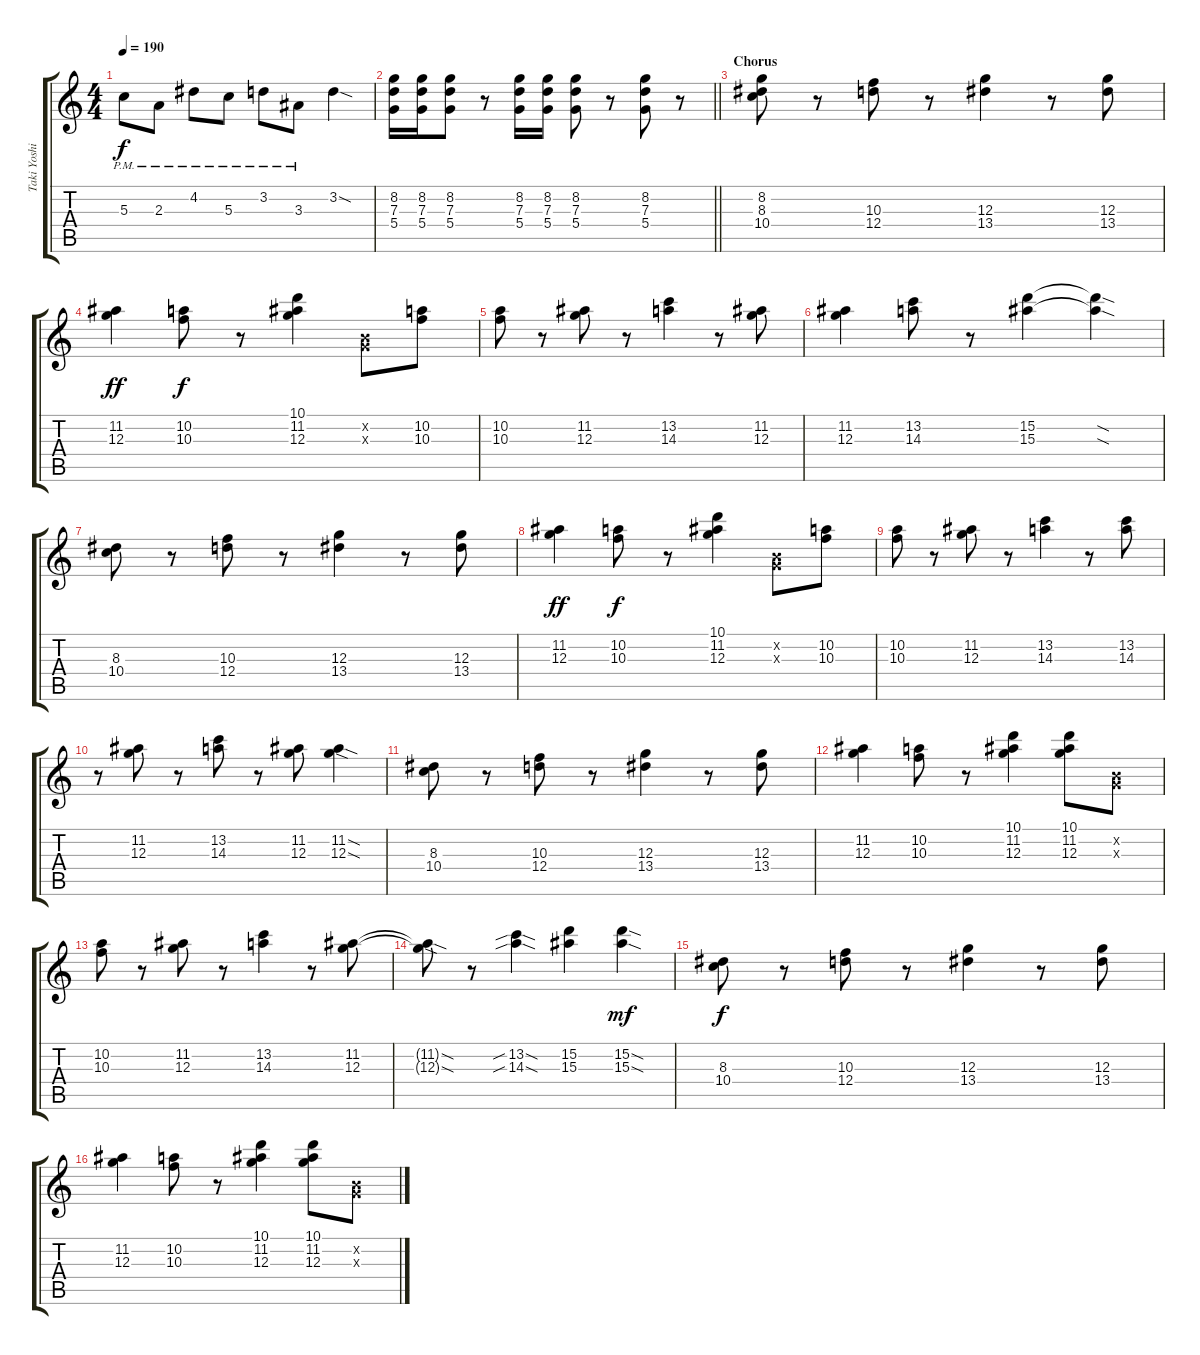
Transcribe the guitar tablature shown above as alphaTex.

\track ("Taki Yoshimitsu" "Taki Yoshi") {instrument distortionguitar}
\staff {score tabs}
\tuning (E4 B3 G3 D3 A2 D2) {hide}
\ts (4 4)
\tempo 190
\clef g2
\ks c
5.3{pm}.8{dy f} 2.3{pm}.8 4.2{pm}.8 5.3{pm}.8 3.2{pm}.8 3.3{pm}.8 3.2{sod}.4 |
\barLineRight lightlight
(8.2 7.3 5.4).16{balance 16} (8.2 7.3 5.4).16 (8.2 7.3 5.4).8 r.8 (8.2 7.3 5.4).16 (8.2 7.3 5.4).16 (8.2 7.3 5.4).8 r.8 (8.2 7.3 5.4).8 r.8 |
\section ("" "Chorus")
(8.2 8.3 10.4).8 r.8 (10.3 12.4).8 r.8 (12.3 13.4).4 r.8 (12.3 13.4).8 |
(11.2 12.3).4{dy ff} (10.2 10.3).8{dy f} r.8 (10.1 11.2 12.3).4 (0.2{x} 0.3{x}).8 (10.2 10.3).8 |
(10.2 10.3).8 r.8 (11.2 12.3).8 r.8 (13.2 14.3).4 r.8 (11.2 12.3).8 |
(11.2 12.3).4 (13.2 14.3).8 r.8 (15.2 15.3).4 (15.2{sod t} 15.3{sod t}).4 |
(8.3 10.4).8 r.8 (10.3 12.4).8 r.8 (12.3 13.4).4 r.8 (12.3 13.4).8 |
(11.2 12.3).4{dy ff} (10.2 10.3).8{dy f} r.8 (10.1 11.2 12.3).4 (0.2{x} 0.3{x}).8 (10.2 10.3).8 |
(10.2 10.3).8 r.8 (11.2 12.3).8 r.8 (13.2 14.3).4 r.8 (13.2 14.3).8 |
r.8 (11.2 12.3).8 r.8 (13.2 14.3).8 r.8 (11.2 12.3).8 (11.2{sod} 12.3{sod}).4 |
(8.3 10.4).8 r.8 (10.3 12.4).8 r.8 (12.3 13.4).4 r.8 (12.3 13.4).8 |
(11.2 12.3).4 (10.2 10.3).8 r.8 (10.1 11.2 12.3).4 (10.1 11.2 12.3).8 (0.2{x} 0.3{x}).8 |
(10.2 10.3).8 r.8 (11.2 12.3).8 r.8 (13.2 14.3).4 r.8 (11.2 12.3).8 |
(11.2{sod t} 12.3{sod t}).8 r.8 (13.2{sib sod} 14.3{sib sod}).4 (15.2 15.3).4 (15.2{sod} 15.3{sod}).4{dy mf} |
(8.3 10.4).8{dy f} r.8 (10.3 12.4).8 r.8 (12.3 13.4).4 r.8 (12.3 13.4).8 |
(11.2 12.3).4 (10.2 10.3).8 r.8 (10.1 11.2 12.3).4 (10.1 11.2 12.3).8 (0.2{x} 0.3{x}).8
